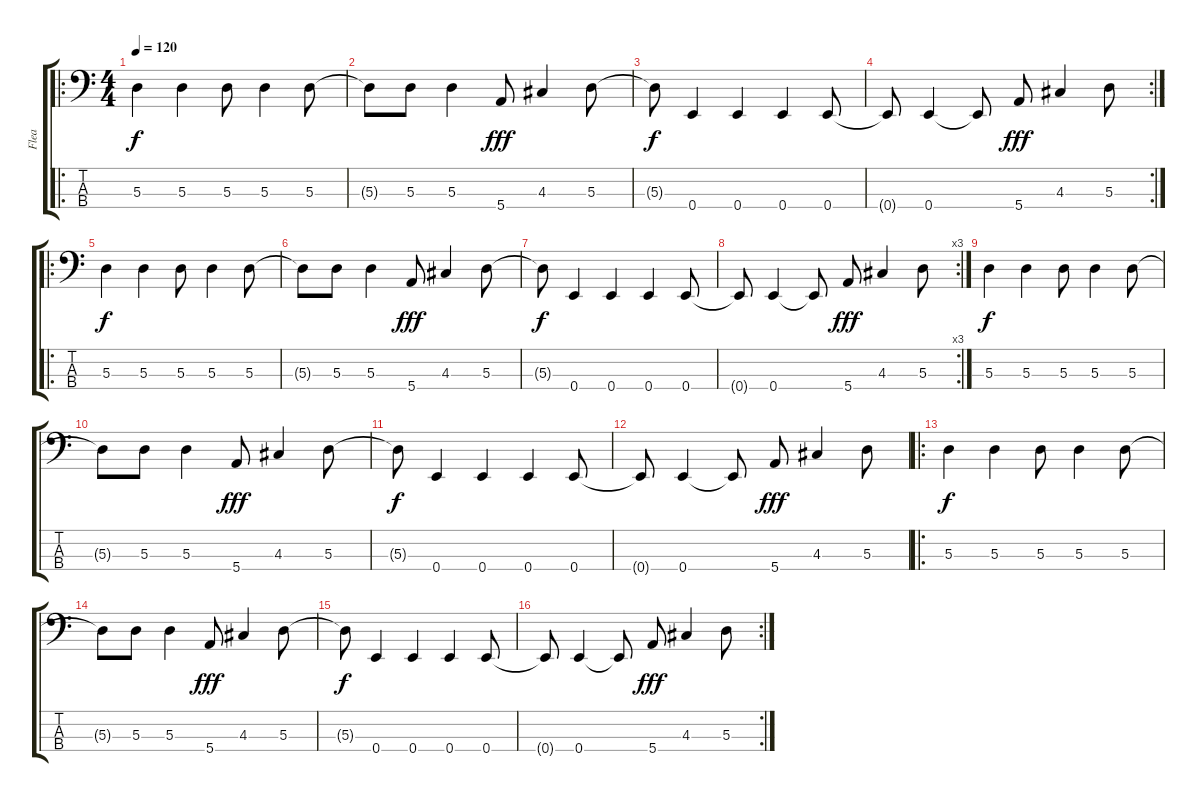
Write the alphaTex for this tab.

\track ("Flea" "Flea") {instrument fretlessbass}
\staff {score tabs}
\tuning (G2 D2 A1 E1) {hide}
\ro
\ts (4 4)
\tempo 120
\clef f4
\ks c
5.3.4{dy f instrument fretlessbass} 5.3.4 5.3.8 5.3.4 5.3.8 |
5.3{t}.8 5.3.8 5.3.4 5.4.8{dy fff} 4.3.4 5.3.8 |
5.3{t}.8{dy f} 0.4.4 0.4.4 0.4.4 0.4.8 |
\rc 2
0.4{t}.8 0.4.4 0.4{t}.8 5.4.8{dy fff} 4.3.4 5.3.8 |
\ro
5.3.4{dy f} 5.3.4 5.3.8 5.3.4 5.3.8 |
5.3{t}.8 5.3.8 5.3.4 5.4.8{dy fff} 4.3.4 5.3.8 |
5.3{t}.8{dy f} 0.4.4 0.4.4 0.4.4 0.4.8 |
\rc 3
0.4{t}.8 0.4.4 0.4{t}.8 5.4.8{dy fff} 4.3.4 5.3.8 |
5.3.4{dy f} 5.3.4 5.3.8 5.3.4 5.3.8 |
5.3{t}.8 5.3.8 5.3.4 5.4.8{dy fff} 4.3.4 5.3.8 |
5.3{t}.8{dy f} 0.4.4 0.4.4 0.4.4 0.4.8 |
0.4{t}.8 0.4.4 0.4{t}.8 5.4.8{dy fff} 4.3.4 5.3.8 |
\ro
5.3.4{dy f} 5.3.4 5.3.8 5.3.4 5.3.8 |
5.3{t}.8 5.3.8 5.3.4 5.4.8{dy fff} 4.3.4 5.3.8 |
5.3{t}.8{dy f} 0.4.4 0.4.4 0.4.4 0.4.8 |
\rc 2
0.4{t}.8 0.4.4 0.4{t}.8 5.4.8{dy fff} 4.3.4 5.3.8
